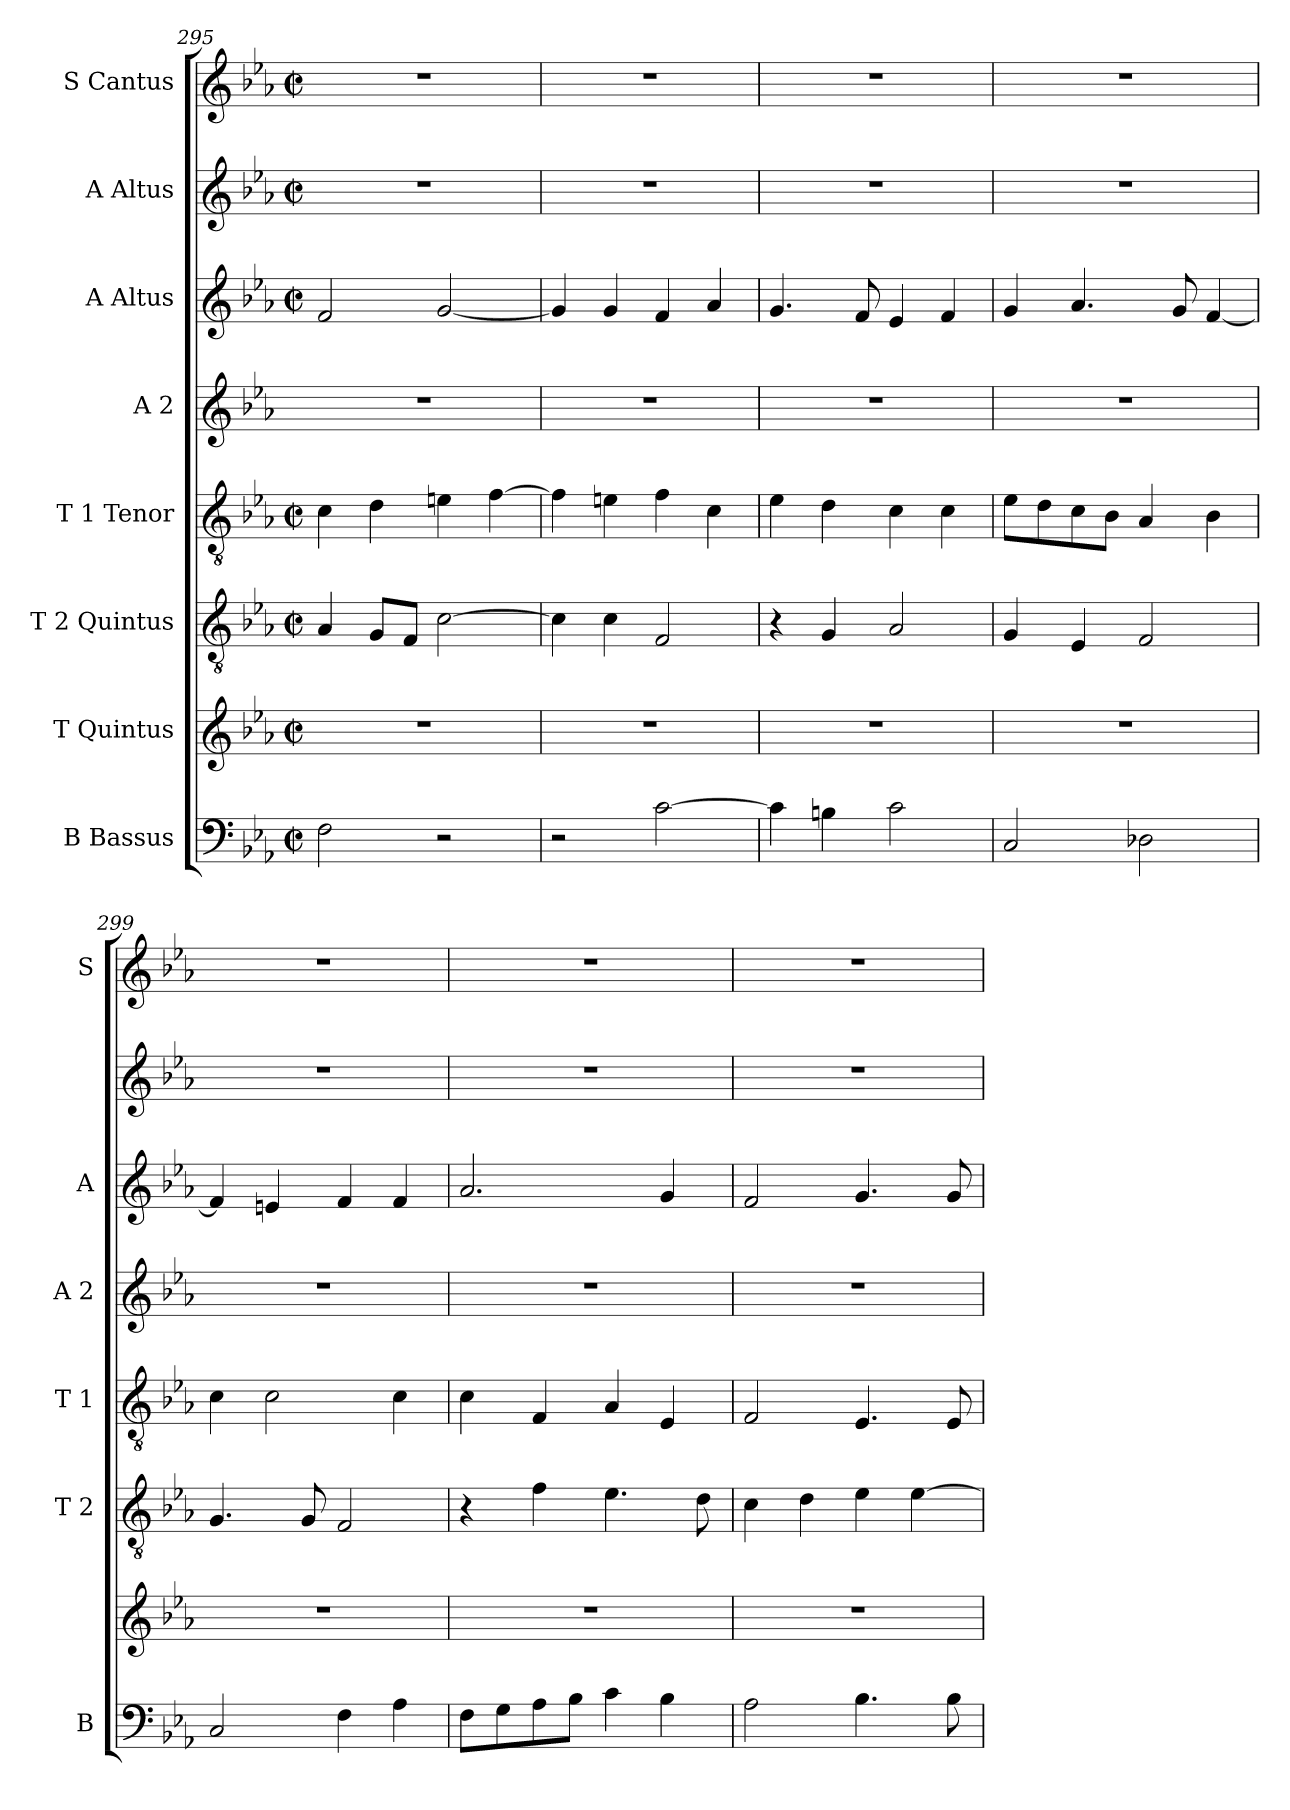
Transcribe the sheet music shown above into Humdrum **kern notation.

**kern	**kern	**kern	**kern	**kern	**kern	**kern	**kern
*part8	*part7	*part6	*part5	*part4	*part3	*part2	*part1
*staff8	*staff7	*staff6	*staff5	*staff4	*staff3	*staff2	*staff1
*I"B Bassus	*I"T Quintus	*I"T 2 Quintus	*I"T 1 Tenor	*I"A 2	*I"A Altus	*I"A Altus	*I"S Cantus
*I'B	*	*I'T 2	*I'T 1	*I'A 2	*I'A	*	*I'S
!!LO:LB:g=z
*clefF4	*clefG2	*clefGv2	*clefGv2	*clefG2	*clefG2	*clefG2	*clefG2
*k[b-e-a-]	*k[b-e-a-]	*k[b-e-a-]	*k[b-e-a-]	*k[b-e-a-]	*k[b-e-a-]	*k[b-e-a-]	*k[b-e-a-]
*E-:	*E-:	*E-:	*E-:	*E-:	*E-:	*E-:	*E-:
*M2/2	*M2/2	*M2/2	*M2/2	*	*M2/2	*M2/2	*M2/2
*met(c|)	*met(c|)	*met(c|)	*met(c|)	*	*met(c|)	*met(c|)	*met(c|)
=295	=295	=295	=295	=295	=295	=295	=295
2F\	1r	4A-/	4c\	1r	2f/	1r	1r
.	.	8G/L	4d\	.	.	.	.
.	.	8F/J	.	.	.	.	.
2r	.	[>2c\	4en\	.	[<2g/	.	.
.	.	.	[>4f\	.	.	.	.
=296	=296	=296	=296	=296	=296	=296	=296
2r	1r	4c\]	4f\]	1r	4g/]	1r	1r
.	.	4c\	4en\	.	4g/	.	.
[>2c\	.	2F/	4f\	.	4f/	.	.
.	.	.	4c\	.	4a-/	.	.
=297	=297	=297	=297	=297	=297	=297	=297
4c\]	1r	4r	4e-\	1r	4.g/	1r	1r
4Bn\	.	4G/	4d\	.	.	.	.
.	.	.	.	.	8f/	.	.
2c\	.	2A-/	4c\	.	4e-/	.	.
.	.	.	4c\	.	4f/	.	.
=298	=298	=298	=298	=298	=298	=298	=298
2C/	1r	4G/	8e-\L	1r	4g/	1r	1r
.	.	.	8d\	.	.	.	.
.	.	4E-/	8c\	.	4.a-/	.	.
.	.	.	8B-\J	.	.	.	.
2D-X\	.	2F/	4A-/	.	.	.	.
.	.	.	.	.	8g/	.	.
.	.	.	4B-\	.	[<4f/	.	.
=299	=299	=299	=299	=299	=299	=299	=299
2C/	1r	4.G/	4c\	1r	4f/]	1r	1r
.	.	.	2c\	.	4en/	.	.
.	.	8G/	.	.	.	.	.
4F\	.	2F/	.	.	4f/	.	.
4A-\	.	.	4c\	.	4f/	.	.
=300	=300	=300	=300	=300	=300	=300	=300
8F\L	1r	4r	4c\	1r	2.a-/	1r	1r
8G\	.	.	.	.	.	.	.
8A-\	.	4f\	4F/	.	.	.	.
8B-\J	.	.	.	.	.	.	.
4c\	.	4.e-\	4A-/	.	.	.	.
4B-\	.	.	4E-/	.	4g/	.	.
.	.	8d\	.	.	.	.	.
!!LO:PB:g=z
=301	=301	=301	=301	=301	=301	=301	=301
2A-\	1r	4c\	2F/	1r	2f/	1r	1r
.	.	4d\	.	.	.	.	.
4.B-\	.	4e-\	4.E-/	.	4.g/	.	.
.	.	[>4e-\	.	.	.	.	.
8B-\	.	.	8E-/	.	8g/	.	.
=	=	=	=	=	=	=	=
*-	*-	*-	*-	*-	*-	*-	*-
